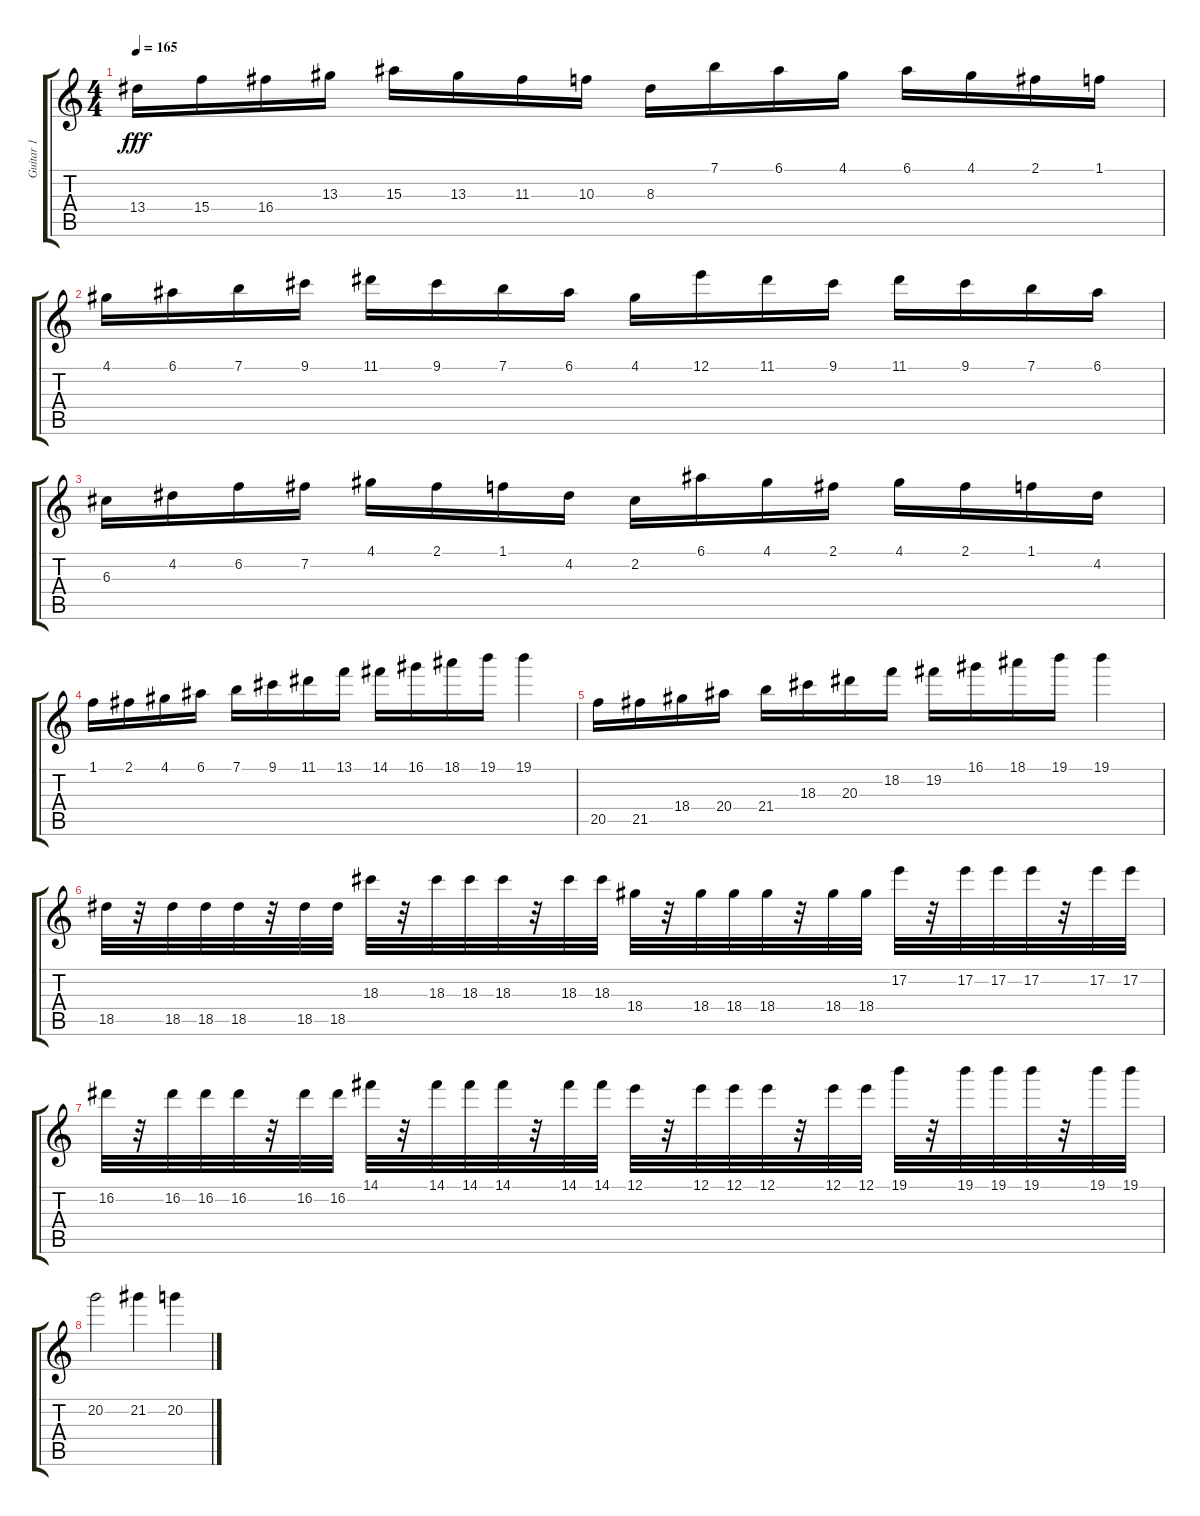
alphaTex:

\track ("Guitar 1" "Guitar 1") {instrument distortionguitar}
\staff {score tabs}
\tuning (E4 B3 G3 D3 A2 E2) {hide}
\ts (4 4)
\tempo 165
\clef g2
\ks c
13.4.16{dy fff} 15.4.16 16.4.16 13.3.16 15.3.16 13.3.16 11.3.16 10.3.16 8.3.16 7.1.16 6.1.16 4.1.16 6.1.16 4.1.16 2.1.16 1.1.16 |
4.1.16 6.1.16 7.1.16 9.1.16 11.1.16 9.1.16 7.1.16 6.1.16 4.1.16 12.1.16 11.1.16 9.1.16 11.1.16 9.1.16 7.1.16 6.1.16 |
6.3.16 4.2.16 6.2.16 7.2.16 4.1.16 2.1.16 1.1.16 4.2.16 2.2.16 6.1.16 4.1.16 2.1.16 4.1.16 2.1.16 1.1.16 4.2.16 |
1.1.16 2.1.16 4.1.16 6.1.16 7.1.16 9.1.16 11.1.16 13.1.16 14.1.16 16.1.16 18.1.16 19.1.16 19.1.4 |
20.5.16 21.5.16 18.4.16 20.4.16 21.4.16 18.3.16 20.3.16 18.2.16 19.2.16 16.1.16 18.1.16 19.1.16 19.1.4 |
18.5.32 r.32 18.5.32 18.5.32 18.5.32 r.32 18.5.32 18.5.32 18.3.32 r.32 18.3.32 18.3.32 18.3.32 r.32 18.3.32 18.3.32 18.4.32 r.32 18.4.32 18.4.32 18.4.32 r.32 18.4.32 18.4.32 17.2.32 r.32 17.2.32 17.2.32 17.2.32 r.32 17.2.32 17.2.32 |
16.2.32 r.32 16.2.32 16.2.32 16.2.32 r.32 16.2.32 16.2.32 14.1.32 r.32 14.1.32 14.1.32 14.1.32 r.32 14.1.32 14.1.32 12.1.32 r.32 12.1.32 12.1.32 12.1.32 r.32 12.1.32 12.1.32 19.1.32 r.32 19.1.32 19.1.32 19.1.32 r.32 19.1.32 19.1.32 |
20.2.2{volume 16 balance 8 instrument distortionguitar} 21.2.4 20.2.4
